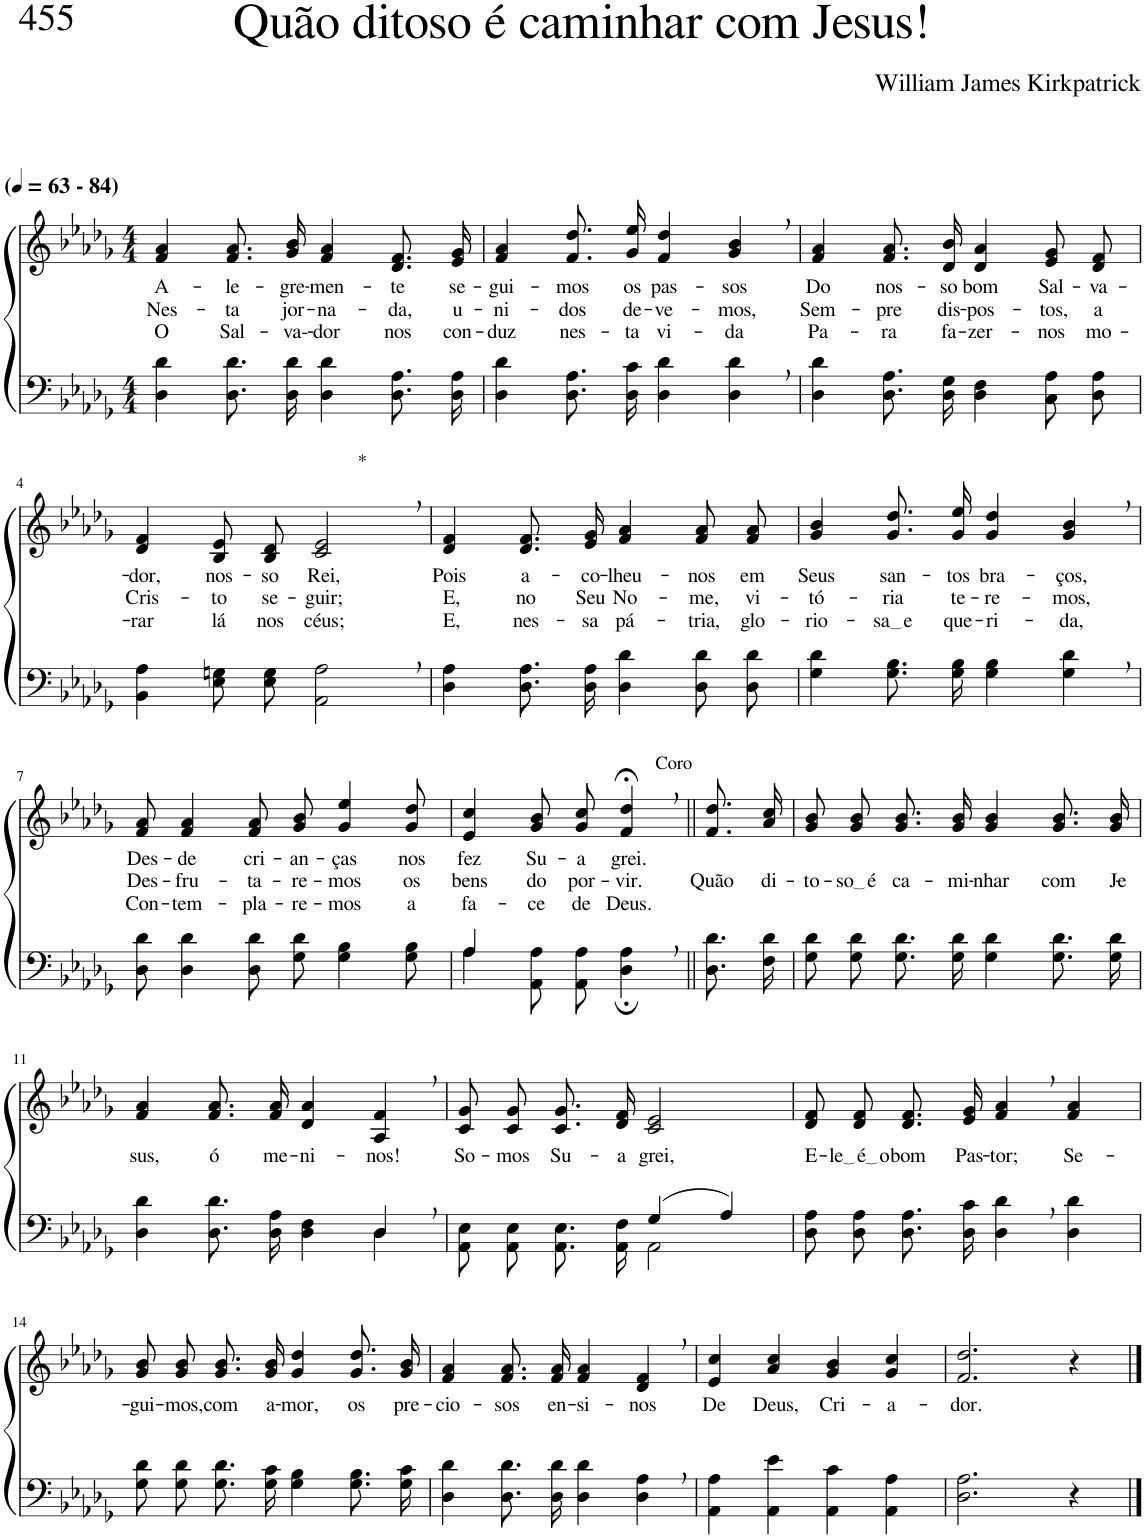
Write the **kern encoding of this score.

**kern	**kern	**text	**text	**text
*part2	*part1	*part1	*part1	*part1
*staff2	*staff1	*staff1	*staff1	*staff1
*I"Parte III e IV	*I"Parte I e II	*	*	*
*clefF4	*clefG2	*	*	*
*k[b-e-a-d-g-]	*k[b-e-a-d-g-]	*	*	*
*M4/4	*M4/4	*	*	*
*MM63	*MM63	*	*	*
=1	=1	=1	=1	=1
!	!LO:TX:a:B:t=(	!	!	!
!	!LO:TX:a:B:t=- 84)	!	!	!
!	!	!LO:LY:b	!LO:LY:b	!LO:LY:b
4D-\ 4d-\	4f/ 4a-/	A-	Nes-	O
!	!	!LO:LY:b	!LO:LY:b	!LO:LY:b
8.D-\ 8.d-\L	8.f/ 8.a-/L	-le-	-ta	Sal-
!	!	!LO:LY:b	!LO:LY:b	!LO:LY:b
16D-\ 16d-\Jk	16g-/ 16b-/Jk	-gre-	jor-	-va--
!	!	!LO:LY:b	!LO:LY:b	!LO:LY:b
4D-\ 4d-\	4f/ 4a-/	-men-	-na-	-dor
!	!	!LO:LY:b	!LO:LY:b	!LO:LY:b
8.D-\ 8.A-\L	8.d-/ 8.f/L	-te	-da,	nos
!	!	!LO:LY:b	!LO:LY:b	!LO:LY:b
16D-\ 16A-\Jk	16e-/ 16g-/Jk	se-	u-	con-
=2	=2	=2	=2	=2
!	!	!LO:LY:b	!LO:LY:b	!LO:LY:b
4D-\ 4d-\	4f/ 4a-/	-gui-	-ni-	-duz
!	!	!LO:LY:b	!LO:LY:b	!LO:LY:b
8.D-\ 8.A-\L	8.f\ 8.dd-\L	-mos	-dos	nes-
!	!	!LO:LY:b	!LO:LY:b	!LO:LY:b
16D-\ 16c\Jk	16g-\ 16ee-\Jk	os	de-	-ta
!	!	!LO:LY:b	!LO:LY:b	!LO:LY:b
4D-\ 4d-\	4f/ 4dd-/	pas-	-ve-	vi-
!	!	!LO:LY:b	!LO:LY:b	!LO:LY:b
4D-\, 4d-\,	4g-/, 4b-/,	-sos	-mos,	-da
=3	=3	=3	=3	=3
!	!	!LO:LY:b	!LO:LY:b	!LO:LY:b
4D-\ 4d-\	4f/ 4a-/	Do	Sem-	Pa-
!	!	!LO:LY:b	!LO:LY:b	!LO:LY:b
8.D-\ 8.A-\L	8.f/ 8.a-/L	nos-	-pre	-ra
!	!	!LO:LY:b	!LO:LY:b	!LO:LY:b
16D-\ 16G-\Jk	16d-/ 16b-/Jk	-so	dis-	fa-
!	!	!LO:LY:b	!LO:LY:b	!LO:LY:b
4D-\ 4F\	4d-/ 4a-/	bom	-pos-	-zer-
!	!	!LO:LY:b	!LO:LY:b	!LO:LY:b
8C\ 8A-\L	8e-/ 8g-/L	Sal-	-tos,	-nos
!	!	!LO:LY:b	!LO:LY:b	!LO:LY:b
8D-\ 8A-\J	8d-/ 8f/J	-va-	a	mo-
!!LO:LB:g=z
=4	=4	=4	=4	=4
!	!	!LO:LY:b	!LO:LY:b	!LO:LY:b
4BB-\ 4A-\	4d-/ 4f/	-dor,	Cris-	-rar
!	!	!LO:LY:b	!LO:LY:b	!LO:LY:b
8E-\ 8Gn\L	8B-/ 8e-/L	nos-	-to	lá
!	!	!LO:LY:b	!LO:LY:b	!LO:LY:b
8E-\ 8G\J	8B-/ 8d-/J	-so	se-	nos
!	!LO:TX:a:t=*	!	!	!
!	!	!LO:LY:b	!LO:LY:b	!LO:LY:b
2AA-\, 2A-\,	2c/, 2e-/,	Rei,	-guir;	céus;
=5	=5	=5	=5	=5
!	!	!LO:LY:b	!LO:LY:b	!LO:LY:b
4D-\ 4A-\	4d-/ 4f/	Pois	E,	E,
!	!	!LO:LY:b	!LO:LY:b	!LO:LY:b
8.D-\ 8.A-\L	8.d-/ 8.f/L	a-	no	nes-
!	!	!LO:LY:b	!LO:LY:b	!LO:LY:b
16D-\ 16A-\Jk	16e-/ 16g-/Jk	-co-	Seu	-sa
!	!	!LO:LY:b	!LO:LY:b	!LO:LY:b
4D-\ 4d-\	4f/ 4a-/	-lheu-	No-	pá-
!	!	!LO:LY:b	!LO:LY:b	!LO:LY:b
8D-\ 8d-\L	8f/ 8a-/L	-nos	-me,	-tria,
!	!	!LO:LY:b	!LO:LY:b	!LO:LY:b
8D-\ 8d-\J	8f/ 8a-/J	em	vi-	glo-
=6	=6	=6	=6	=6
!	!	!LO:LY:b	!LO:LY:b	!LO:LY:b
4G-\ 4d-\	4g-/ 4b-/	Seus	-tó-	-rio-
!	!	!LO:LY:b	!LO:LY:b	!LO:LY:b
8.G-\ 8.B-\L	8.g-\ 8.dd-\L	san-	-ria	sa e
!	!	!LO:LY:b	!LO:LY:b	!LO:LY:b
16G-\ 16B-\Jk	16g-\ 16ee-\Jk	-tos	te-	que-
!	!	!LO:LY:b	!LO:LY:b	!LO:LY:b
4G-\ 4B-\	4g-/ 4dd-/	bra-	-re-	-ri-
!	!	!LO:LY:b	!LO:LY:b	!LO:LY:b
4G-\, 4d-\,	4g-/, 4b-/,	-ços,	-mos,	-da,
!!LO:LB:g=z
=7	=7	=7	=7	=7
!	!	!LO:LY:b	!LO:LY:b	!LO:LY:b
8D-\ 8d-\	8f/ 8a-/	Des-	Des-	Con-
!	!	!LO:LY:b	!LO:LY:b	!LO:LY:b
4D-\ 4d-\	4f/ 4a-/	-de	-fru-	-tem-
!	!	!LO:LY:b	!LO:LY:b	!LO:LY:b
8D-\ 8d-\	8f/ 8a-/	cri-	-ta-	-pla-
!	!	!LO:LY:b	!LO:LY:b	!LO:LY:b
8G-\ 8d-\	8g-/ 8b-/	-an-	-re-	-re-
!	!	!LO:LY:b	!LO:LY:b	!LO:LY:b
4G-\ 4B-\	4g-/ 4ee-/	-ças	-mos	-mos
!	!	!LO:LY:b	!LO:LY:b	!LO:LY:b
8G-\ 8B-\	8g-/ 8dd-/	nos	os	a
=8	=8	=8	=8	=8
*^	*	*	*	*
!	!	!	!LO:LY:b	!LO:LY:b	!LO:LY:b
4A-/	4A-\	4e-/ 4cc/	fez	bens	fa-
!	!	!	!LO:LY:b	!LO:LY:b	!LO:LY:b
2ryy	8AA-\ 8A-\L	8g-/ 8b-/L	Su-	do	-ce
!	!	!	!LO:LY:b	!LO:LY:b	!LO:LY:b
.	8AA-\ 8A-\J	8g-/ 8cc/J	-a	por-	de
!	!	!	!LO:LY:b	!LO:LY:b	!LO:LY:b
.	4D-\; 4A-\;	4f/;<, 4dd-/;<,	grei.	-vir.	Deus.
=9||	=9||	=9||	=9||	=9||	=9||
!	!	!LO:TX:a:t=Coro	!	!	!
!	!	!	!	!LO:LY:b	!
*v	*v	*	*	*	*
8.D-\ 8.d-\L	8.f/ 8.dd-/L	.	Quão	.
!	!	!	!LO:LY:b	!
16F\ 16d-\Jk	16a-/ 16cc/Jk	.	di-	.
=10	=10	=10	=10	=10
!	!	!	!LO:LY:b	!
8G-\ 8d-\L	8g-/ 8b-/L	.	-to-	.
!	!	!	!LO:LY:b	!
8G-\ 8d-\J	8g-/ 8b-/J	.	so é	.
!	!	!	!LO:LY:b	!
8.G-\ 8.d-\L	8.g-/ 8.b-/L	.	ca-	.
!	!	!	!LO:LY:b	!
16G-\ 16d-\Jk	16g-/ 16b-/Jk	.	-mi-	.
!	!	!	!LO:LY:b	!
4G-\ 4d-\	4g-/ 4b-/	.	-nhar	.
!	!	!	!LO:LY:b	!
8.G-\ 8.d-\L	8.g-/ 8.b-/L	.	com	.
!	!	!	!LO:LY:b	!
16G-\ 16d-\Jk	16g-/ 16b-/Jk	.	Je-	.
!!LO:LB:g=z
=11	=11	=11	=11	=11
*^	*	*	*	*
!	!	!	!LO:LY:b	!	!
4D-\ 4d-\	2.ryy	4f/ 4a-/	sus,	.	.
!	!	!	!LO:LY:b	!	!
8.D-\ 8.d-\L	.	8.f/ 8.a-/L	ó	.	.
!	!	!	!LO:LY:b	!	!
16D-\ 16A-\Jk	.	16f/ 16a-/Jk	me-	.	.
!	!	!	!LO:LY:b	!	!
4D-\ 4F\	.	4d-/ 4a-/	-ni-	.	.
!	!	!	!LO:LY:b	!	!
4D-,\	4D-/	4A-/, 4f/,	-nos!	.	.
=12	=12	=12	=12	=12	=12
!	!	!	!LO:LY:b	!	!
2ryy	8AA-/ 8E-/L	8c/ 8g-/L	So-	.	.
!	!	!	!LO:LY:b	!	!
.	8AA-/ 8E-/J	8c/ 8g-/J	-mos	.	.
!	!	!	!LO:LY:b	!	!
.	8.AA-/ 8.E-/L	8.c/ 8.g-/L	Su-	.	.
!	!	!	!LO:LY:b	!	!
.	16AA-/ 16F/Jk	16d-/ 16f/Jk	-a	.	.
!	!	!	!LO:LY:b	!	!
(4G-/	2AA-\	2c/ 2e-/	grei,	.	.
4A-/)	.	.	.	.	.
*v	*v	*	*	*	*
=13	=13	=13	=13	=13
!	!	!LO:LY:b	!	!
8D-\ 8A-\L	8d-/ 8f/L	E-	.	.
!	!	!LO:LY:b	!	!
8D-\ 8A-\J	8d-/ 8f/J	le é o	.	.
!	!	!LO:LY:b	!	!
8.D-\ 8.A-\L	8.d-/ 8.f/L	bom	.	.
!	!	!LO:LY:b	!	!
16D-\ 16c\Jk	16e-/ 16g-/Jk	Pas-	.	.
!	!	!LO:LY:b	!	!
4D-\, 4d-\,	4f/, 4a-/,	-tor;	.	.
!	!	!LO:LY:b	!	!
4D-\ 4d-\	4f/ 4a-/	Se-	.	.
!!LO:LB:g=z
=14	=14	=14	=14	=14
!	!	!LO:LY:b	!	!
8G-\ 8d-\L	8g-/ 8b-/L	-gui-	.	.
!	!	!LO:LY:b	!	!
8G-\ 8d-\J	8g-/ 8b-/J	-mos,	.	.
!	!	!LO:LY:b	!	!
8.G-\ 8.d-\L	8.g-/ 8.b-/L	com	.	.
!	!	!LO:LY:b	!	!
16G-\ 16c\Jk	16g-/ 16b-/Jk	a-	.	.
!	!	!LO:LY:b	!	!
4G-\ 4B-\	4g-/ 4dd-/	-mor,	.	.
!	!	!LO:LY:b	!	!
8.G-\ 8.B-\L	8.g-/ 8.dd-/L	os	.	.
!	!	!LO:LY:b	!	!
16G-\ 16c\Jk	16g-/ 16b-/Jk	pre-	.	.
=15	=15	=15	=15	=15
!	!	!LO:LY:b	!	!
4D-\ 4d-\	4f/ 4a-/	-cio-	.	.
!	!	!LO:LY:b	!	!
8.D-\ 8.d-\L	8.f/ 8.a-/L	-sos	.	.
!	!	!LO:LY:b	!	!
16D-\ 16d-\Jk	16f/ 16a-/Jk	en-	.	.
!	!	!LO:LY:b	!	!
4D-\ 4d-\	4f/ 4a-/	-si-	.	.
!	!	!LO:LY:b	!	!
4D-\, 4A-\,	4d-/, 4f/,	-nos	.	.
=16	=16	=16	=16	=16
!	!	!LO:LY:b	!	!
4AA-\ 4A-\	4e-/ 4cc/	De	.	.
!	!	!LO:LY:b	!	!
4AA-\ 4e-\	4a-/ 4cc/	Deus,	.	.
!	!	!LO:LY:b	!	!
4AA-\ 4c\	4g-/ 4b-/	Cri-	.	.
!	!	!LO:LY:b	!	!
4AA-\ 4A-\	4g-/ 4cc/	-a-	.	.
=17	=17	=17	=17	=17
!	!	!LO:LY:b	!	!
2.D-\ 2.A-\	2.f/ 2.dd-/	-dor.	.	.
4r	4r	.	.	.
==	==	==	==	==
*-	*-	*-	*-	*-
